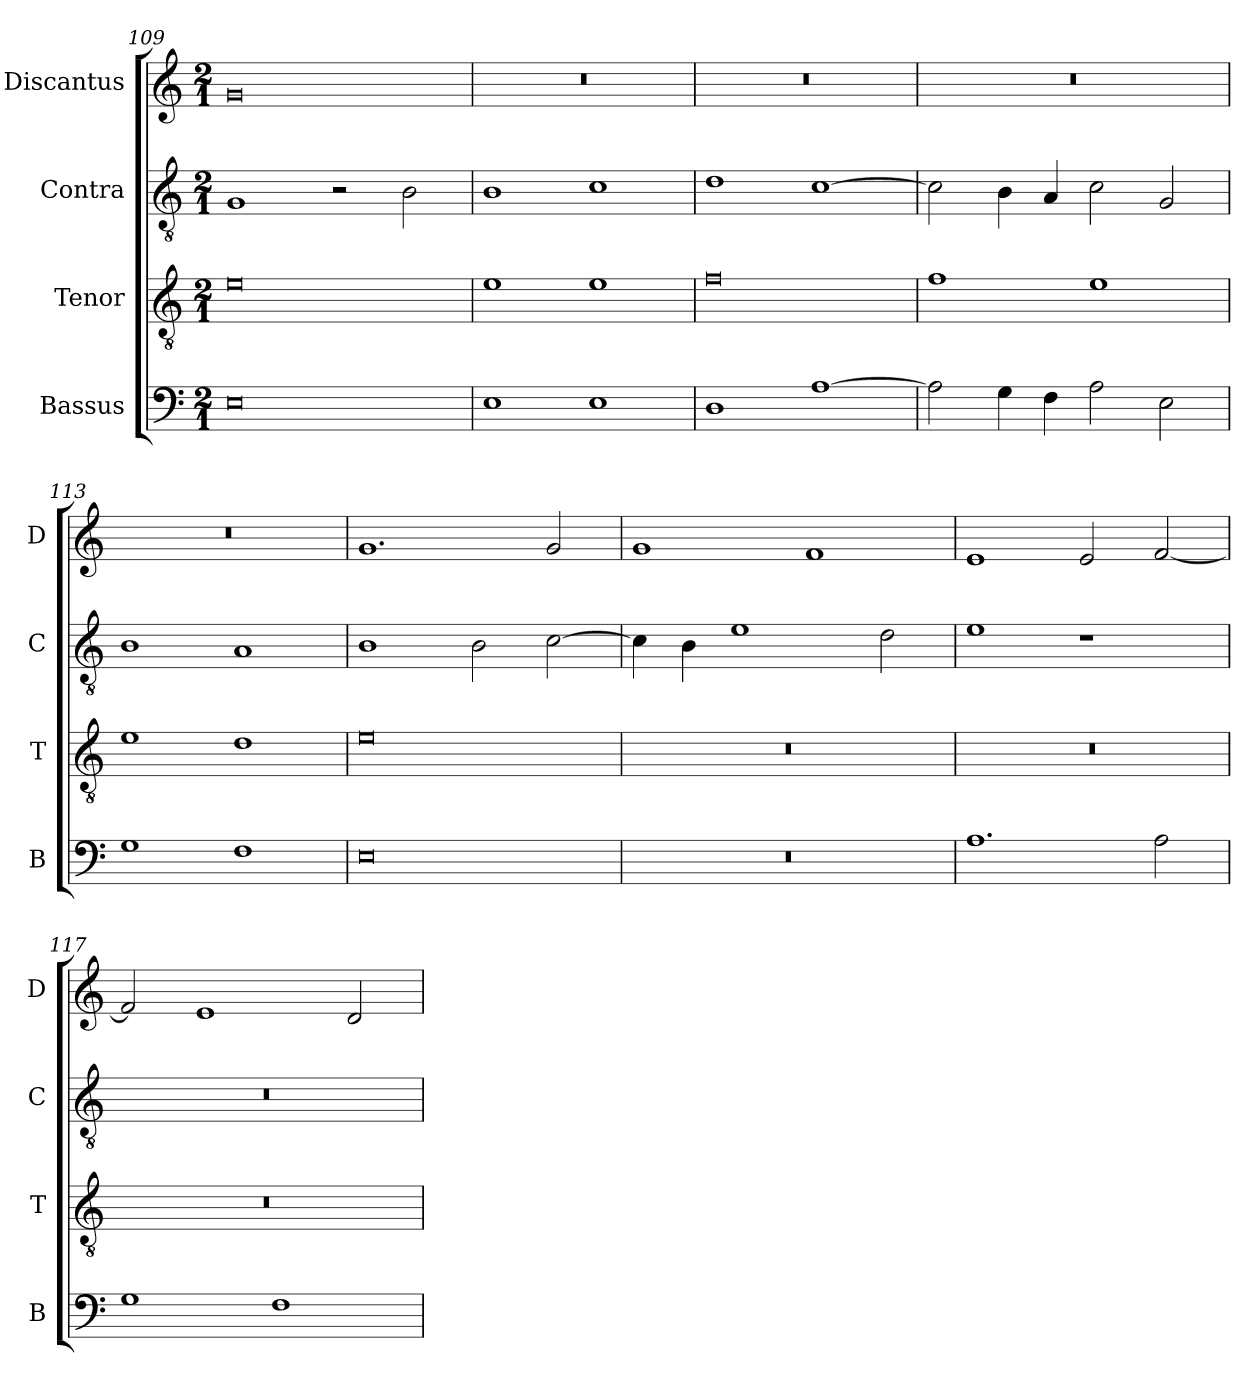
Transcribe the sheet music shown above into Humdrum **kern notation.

**kern	**kern	**kern	**kern
*part4	*part3	*part2	*part1
*staff4	*staff3	*staff2	*staff1
*I"Bassus	*I"Tenor	*I"Contra	*I"Discantus
*I'B	*I'T	*I'C	*I'D
*clefF4	*clefGv2	*clefGv2	*clefG2
*k[]	*k[]	*k[]	*k[]
*M2/1	*M2/1	*M2/1	*M2/1
=109	=109	=109	=109
0E	0e	1G	0g
.	.	2r	.
.	.	2B\	.
=110	=110	=110	=110
1E	1e	1B	0r
1E	1e	1c	.
=111	=111	=111	=111
1D	0f	1d	0r
[1A	.	[1c	.
=112	=112	=112	=112
2A\]	1f	2c\]	0r
4G\	.	4B\	.
4F\	.	4A/	.
2A\	1e	2c\	.
2E\	.	2G/	.
=113	=113	=113	=113
1G	1e	1B	0r
1F	1d	1A	.
=114	=114	=114	=114
0E	0e	1B	1.g
.	.	2B\	.
.	.	[2c\	2g/
=115	=115	=115	=115
0r	0r	4c\]	1g
.	.	4B\	.
.	.	1e	.
.	.	.	1f
.	.	2d\	.
=116	=116	=116	=116
1.A	0r	1e	1e
.	.	1r	2e/
2A\	.	.	[2f/
=117	=117	=117	=117
1G	0r	0r	2f/]
.	.	.	1e
1F	.	.	.
.	.	.	2d/
=	=	=	=
*-	*-	*-	*-
